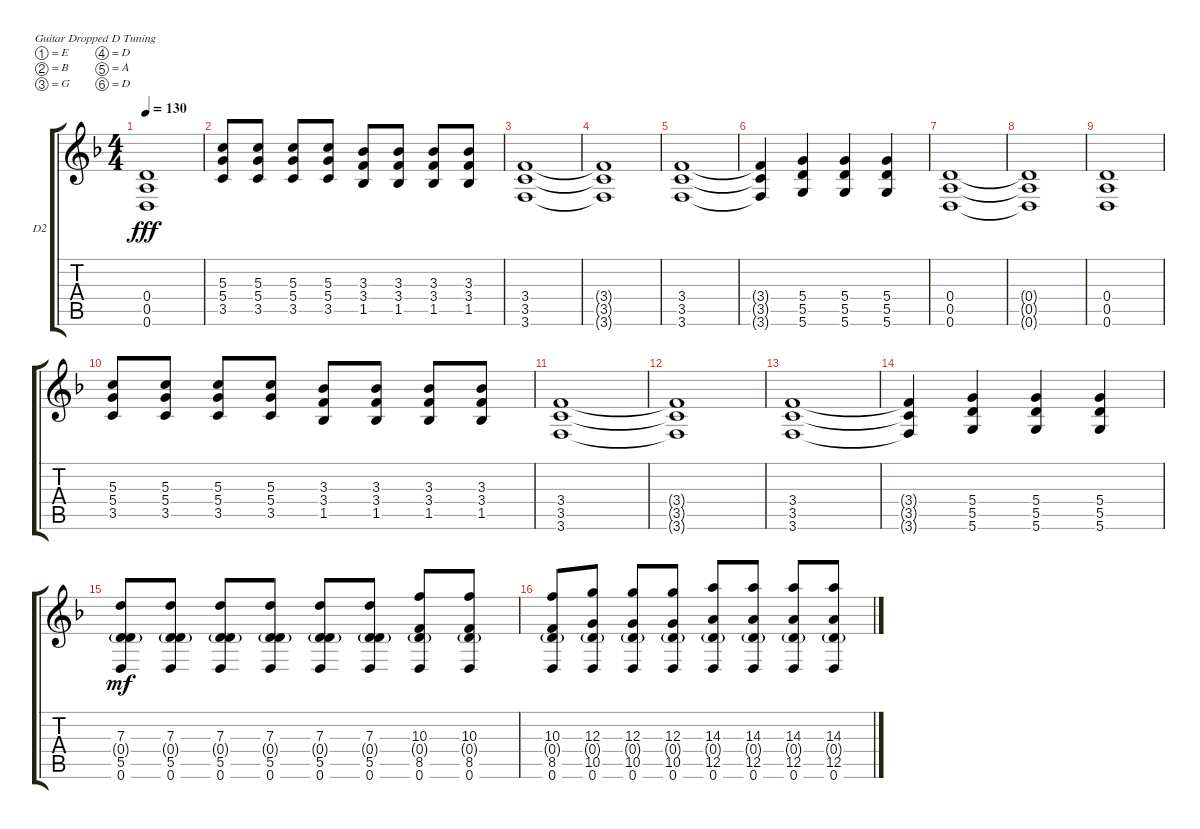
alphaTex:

\defaultSystemsLayout 4
\bracketExtendMode groupsimilarinstruments
\firstSystemTrackNameOrientation horizontal
\otherSystemsTrackNameOrientation horizontal
\track ("Distortion 2" "D2") {instrument distortionguitar}
\staff {score tabs}
\tuning (E4 B3 G3 D3 A2 D2)
\ts (4 4)
\tempo 130
\clef g2
\ks f
(0.6 0.5 0.4).1{dy fff} |
(3.5 5.4 5.3).8 (3.5 5.4 5.3).8 (3.5 5.4 5.3).8 (3.5 5.4 5.3).8 (1.5 3.4 3.3).8 (3.3 3.4 1.5).8 (1.5 3.4 3.3).8 (3.3 3.4 1.5).8 |
(3.6 3.5 3.4).1 |
(3.6{t} 3.5{t} 3.4{t}).1 |
(3.6 3.5 3.4).1 |
(3.6{t} 3.5{t} 3.4{t}).4 (5.4 5.5 5.6).4 (5.6 5.5 5.4).4 (5.4 5.5 5.6).4 |
(0.6 0.5 0.4).1 |
(0.6{t} 0.5{t} 0.4{t}).1 |
(0.6 0.5 0.4).1 |
(3.5 5.4 5.3).8 (3.5 5.4 5.3).8 (3.5 5.4 5.3).8 (3.5 5.4 5.3).8 (1.5 3.4 3.3).8 (3.3 3.4 1.5).8 (1.5 3.4 3.3).8 (3.3 3.4 1.5).8 |
(3.6 3.5 3.4).1 |
(3.6{t} 3.5{t} 3.4{t}).1 |
(3.6 3.5 3.4).1 |
(3.6{t} 3.5{t} 3.4{t}).4 (5.4 5.5 5.6).4 (5.6 5.5 5.4).4 (5.4 5.5 5.6).4 |
(7.3 0.4{g} 5.5 0.6).8{dy mf} (7.3 0.4{g} 5.5 0.6).8 (7.3 0.4{g} 5.5 0.6).8 (7.3 0.4{g} 5.5 0.6).8 (7.3 0.4{g} 5.5 0.6).8 (7.3 0.4{g} 5.5 0.6).8 (10.3 0.4{g} 8.5 0.6).8 (10.3 0.4{g} 8.5 0.6).8 |
(10.3 0.4{g} 8.5 0.6).8 (12.3 0.4{g} 10.5 0.6).8 (12.3 0.4{g} 10.5 0.6).8 (12.3 0.4{g} 10.5 0.6).8 (14.3 0.4{g} 12.5 0.6).8 (14.3 0.4{g} 12.5 0.6).8 (14.3 0.4{g} 12.5 0.6).8 (14.3 0.4{g} 12.5 0.6).8
